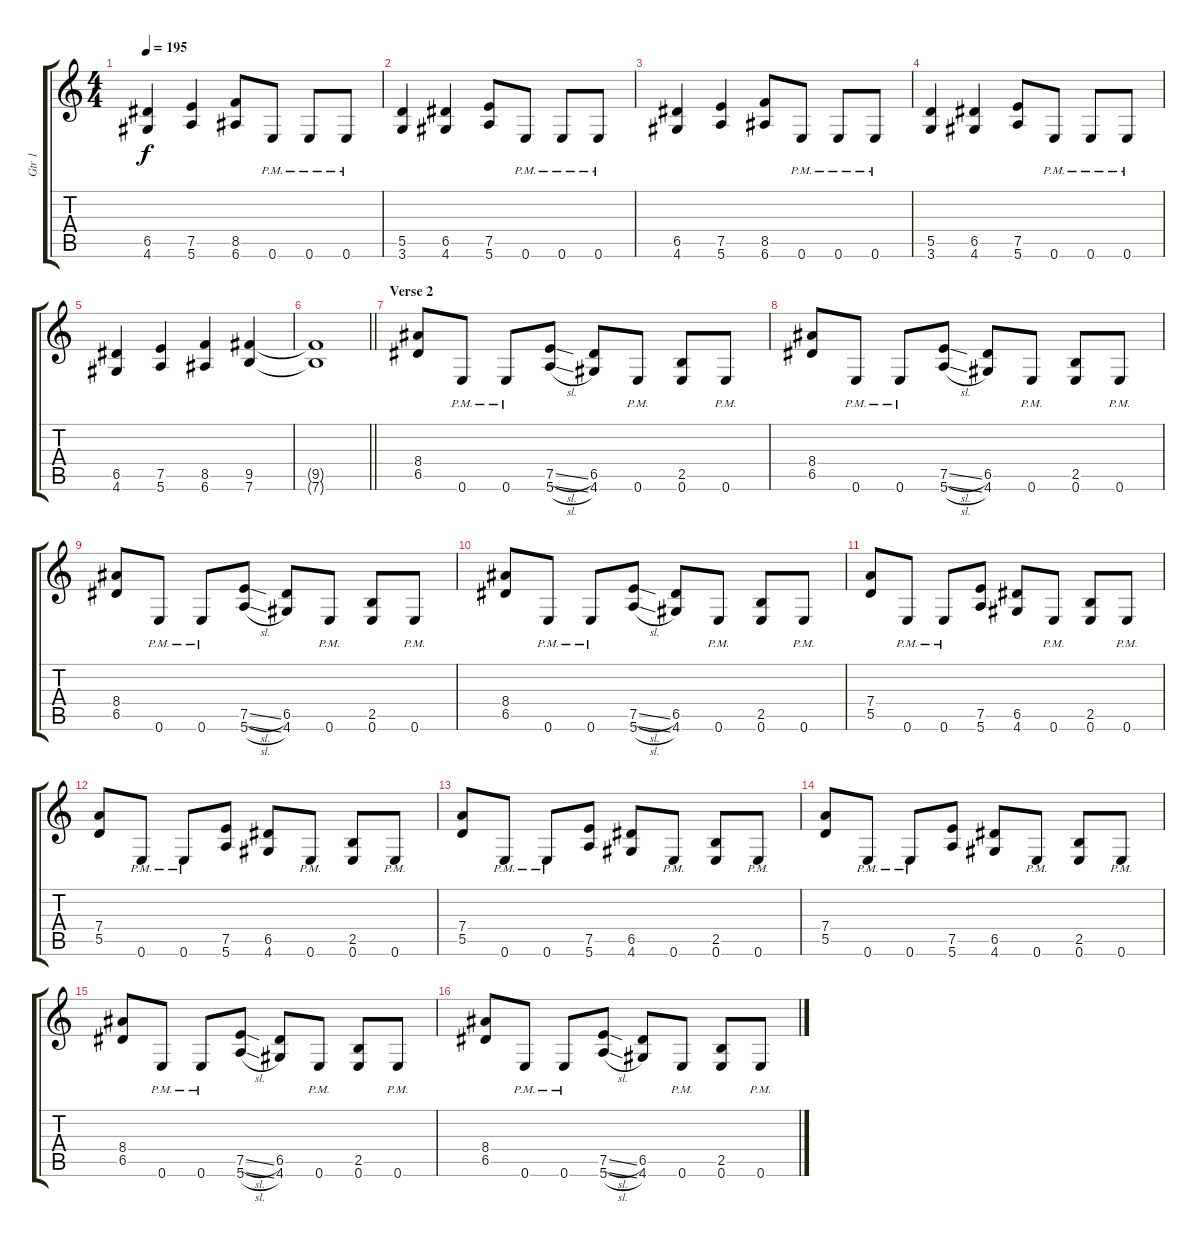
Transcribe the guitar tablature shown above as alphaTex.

\track ("Gtr 1" "Gtr 1") {instrument acousticguitarsteel}
\staff {score tabs}
\tuning (E4 B3 G3 D3 A2 E2) {hide}
\ts (4 4)
\tempo 195
\clef g2
\ks c
(6.5 4.6).4{dy f} (7.5 5.6).4 (8.5 6.6).8 0.6{pm}.8 0.6{pm}.8 0.6{pm}.8 |
(5.5 3.6).4 (6.5 4.6).4 (7.5 5.6).8 0.6{pm}.8 0.6{pm}.8 0.6{pm}.8 |
(6.5 4.6).4 (7.5 5.6).4 (8.5 6.6).8 0.6{pm}.8 0.6{pm}.8 0.6{pm}.8 |
(5.5 3.6).4 (6.5 4.6).4 (7.5 5.6).8 0.6{pm}.8 0.6{pm}.8 0.6{pm}.8 |
(6.5 4.6).4 (7.5 5.6).4 (8.5 6.6).4 (9.5 7.6).4 |
\barLineRight lightlight
(9.5{t} 7.6{t}).1 |
\section ("" "Verse 2")
(8.4 6.5).8 0.6{pm}.8 0.6{pm}.8 (7.5{sl} 5.6{sl}).8 (6.5 4.6).8 0.6{pm}.8 (2.5 0.6).8 0.6{pm}.8 |
(8.4 6.5).8 0.6{pm}.8 0.6{pm}.8 (7.5{sl} 5.6{sl}).8 (6.5 4.6).8 0.6{pm}.8 (2.5 0.6).8 0.6{pm}.8 |
(8.4 6.5).8 0.6{pm}.8 0.6{pm}.8 (7.5{sl} 5.6{sl}).8 (6.5 4.6).8 0.6{pm}.8 (2.5 0.6).8 0.6{pm}.8 |
(8.4 6.5).8 0.6{pm}.8 0.6{pm}.8 (7.5{sl} 5.6{sl}).8 (6.5 4.6).8 0.6{pm}.8 (2.5 0.6).8 0.6{pm}.8 |
(7.4 5.5).8 0.6{pm}.8 0.6{pm}.8 (7.5 5.6).8 (6.5 4.6).8 0.6{pm}.8 (2.5 0.6).8 0.6{pm}.8 |
(7.4 5.5).8 0.6{pm}.8 0.6{pm}.8 (7.5 5.6).8 (6.5 4.6).8 0.6{pm}.8 (2.5 0.6).8 0.6{pm}.8 |
(7.4 5.5).8 0.6{pm}.8 0.6{pm}.8 (7.5 5.6).8 (6.5 4.6).8 0.6{pm}.8 (2.5 0.6).8 0.6{pm}.8 |
(7.4 5.5).8 0.6{pm}.8 0.6{pm}.8 (7.5 5.6).8 (6.5 4.6).8 0.6{pm}.8 (2.5 0.6).8 0.6{pm}.8 |
(8.4 6.5).8 0.6{pm}.8 0.6{pm}.8 (7.5{sl} 5.6{sl}).8 (6.5 4.6).8 0.6{pm}.8 (2.5 0.6).8 0.6{pm}.8 |
(8.4 6.5).8 0.6{pm}.8 0.6{pm}.8 (7.5{sl} 5.6{sl}).8 (6.5 4.6).8 0.6{pm}.8 (2.5 0.6).8 0.6{pm}.8
